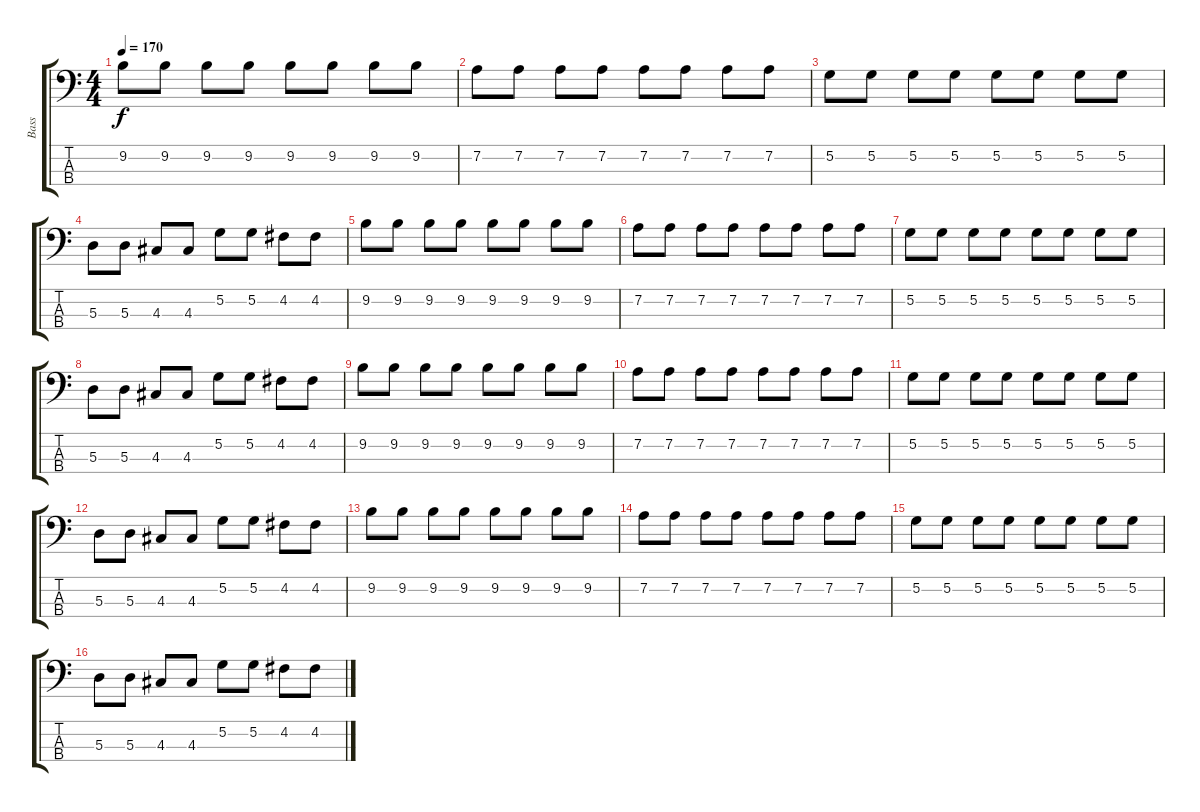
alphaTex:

\track ("Bass" "Bass") {instrument electricbasspick}
\staff {score tabs}
\tuning (G2 D2 A1 E1) {hide}
\ts (4 4)
\tempo 170
\clef f4
\ks c
9.2.8{dy f} 9.2.8 9.2.8 9.2.8 9.2.8 9.2.8 9.2.8 9.2.8 |
7.2.8 7.2.8 7.2.8 7.2.8 7.2.8 7.2.8 7.2.8 7.2.8 |
5.2.8 5.2.8 5.2.8 5.2.8 5.2.8 5.2.8 5.2.8 5.2.8 |
5.3.8 5.3.8 4.3.8 4.3.8 5.2.8 5.2.8 4.2.8 4.2.8 |
9.2.8 9.2.8 9.2.8 9.2.8 9.2.8 9.2.8 9.2.8 9.2.8 |
7.2.8 7.2.8 7.2.8 7.2.8 7.2.8 7.2.8 7.2.8 7.2.8 |
5.2.8 5.2.8 5.2.8 5.2.8 5.2.8 5.2.8 5.2.8 5.2.8 |
5.3.8 5.3.8 4.3.8 4.3.8 5.2.8 5.2.8 4.2.8 4.2.8 |
9.2.8 9.2.8 9.2.8 9.2.8 9.2.8 9.2.8 9.2.8 9.2.8 |
7.2.8 7.2.8 7.2.8 7.2.8 7.2.8 7.2.8 7.2.8 7.2.8 |
5.2.8 5.2.8 5.2.8 5.2.8 5.2.8 5.2.8 5.2.8 5.2.8 |
5.3.8 5.3.8 4.3.8 4.3.8 5.2.8 5.2.8 4.2.8 4.2.8 |
9.2.8 9.2.8 9.2.8 9.2.8 9.2.8 9.2.8 9.2.8 9.2.8 |
7.2.8 7.2.8 7.2.8 7.2.8 7.2.8 7.2.8 7.2.8 7.2.8 |
5.2.8 5.2.8 5.2.8 5.2.8 5.2.8 5.2.8 5.2.8 5.2.8 |
5.3.8 5.3.8 4.3.8 4.3.8 5.2.8 5.2.8 4.2.8 4.2.8
